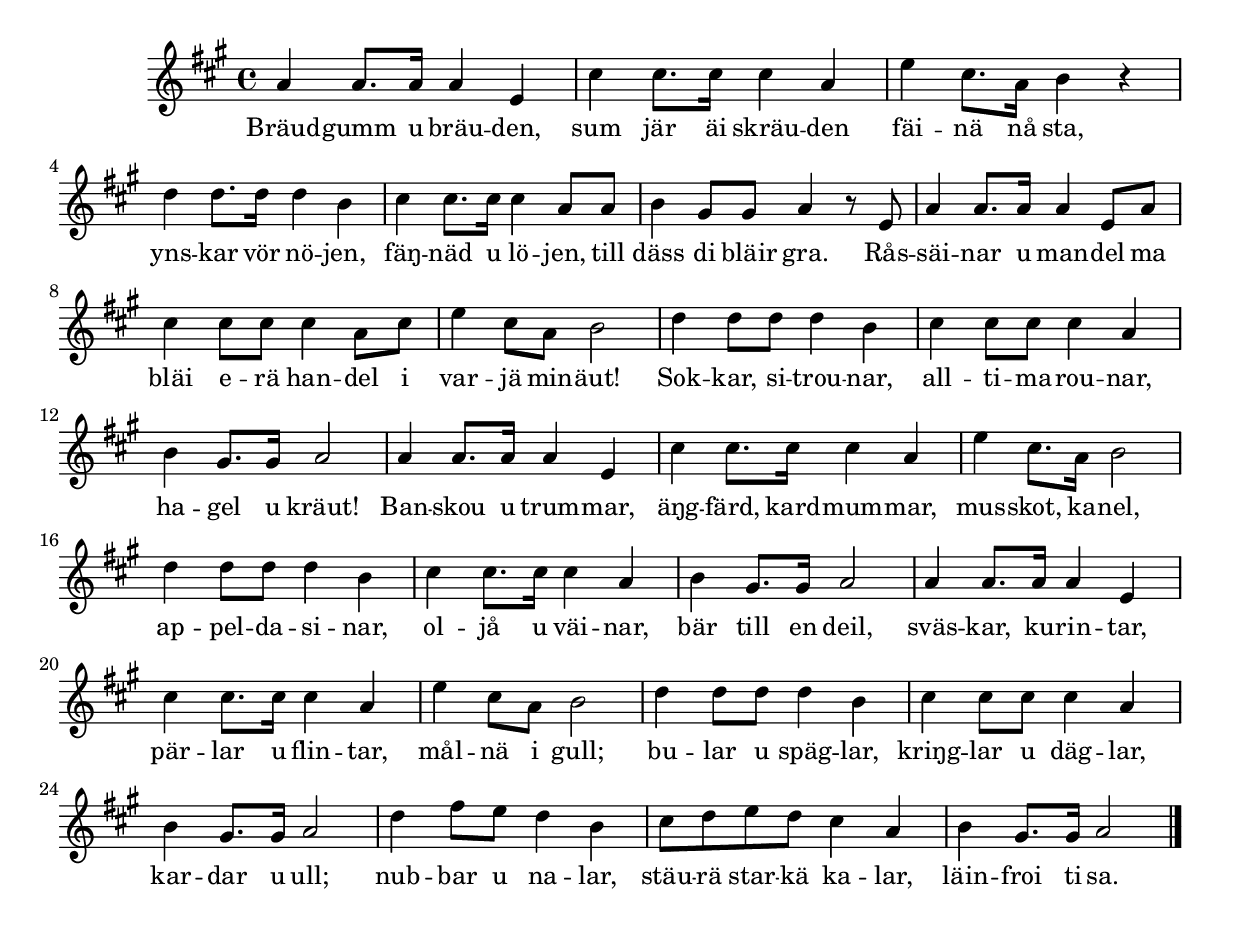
{
\time 4/4
\key a \major

 a'4 a'8. a'16 a'4 e'  | 
 cis'' cis''8. cis''16 cis''4 a'  | 
 e'' cis''8. a'16 b'4 r  | 
 d'' d''8. d''16 d''4 b'  | 
 cis'' cis''8. cis''16 cis''4 a'8 a'  | 
 b'4 gis'8 gis' a'4 r8 e'  | 
 a'4 a'8. a'16 a'4 e'8 a'  | 
 cis''4 cis''8 cis'' cis''4 a'8 cis''  | 
 e''4 cis''8 a' b'2  | 
 d''4 d''8 d'' d''4 b'  | 
 cis'' cis''8 cis'' cis''4 a'  | 
 b' gis'8. gis'16 a'2  | 
 a'4 a'8. a'16 a'4 e'  | 
 cis'' cis''8. cis''16 cis''4 a'  | 
 e'' cis''8. a'16 b'2  | 
 d''4 d''8 d'' d''4 b'  | 
 cis'' cis''8. cis''16 cis''4 a'  | 
 b' gis'8. gis'16 a'2  | 
 a'4 a'8. a'16 a'4 e'  | 
 cis'' cis''8. cis''16 cis''4 a'  | 
 e'' cis''8 a' b'2  | 
 d''4 d''8 d'' d''4 b'  | 
 cis'' cis''8 cis'' cis''4 a'  | 
 b'4 gis'8. gis'16 a'2  | 
 d''4 fis''8 e'' d''4 b'  | 
 cis''8 d'' e'' d'' cis''4 a'  | 
 b' gis'8. gis'16 a'2 \bar "|."
 }
 \addlyrics {
     Bräud -- gumm u bräu -- den, sum jär äi skräu -- den fäi -- nä nå sta,
     yns -- kar vör nö -- jen, fäŋ -- näd u lö -- jen, till
     däss di bläir gra. Rås -- säi -- nar u man -- del ma bläi e -- rä han -- del i
     var -- jä min -- äut! Sok -- kar, si -- trou -- nar, all -- ti -- ma -- rou -- nar,
     ha -- gel u kräut! Ban -- skou u trum -- mar, äŋg -- färd, kard -- mum -- mar,
     mus -- skot, ka -- nel, ap -- pel -- da -- si -- nar, ol -- jå u väi -- nar,
     bär till en deil, sväs -- kar, ku -- rin -- tar, pär -- lar u flin -- tar,
     mål -- nä i gull; bu -- lar u späg -- lar, kriŋg -- lar u däg -- lar,
    kar -- dar u ull; nub -- bar u na -- lar, stäu -- rä star -- kä ka -- lar, läin -- froi ti sa.
}
